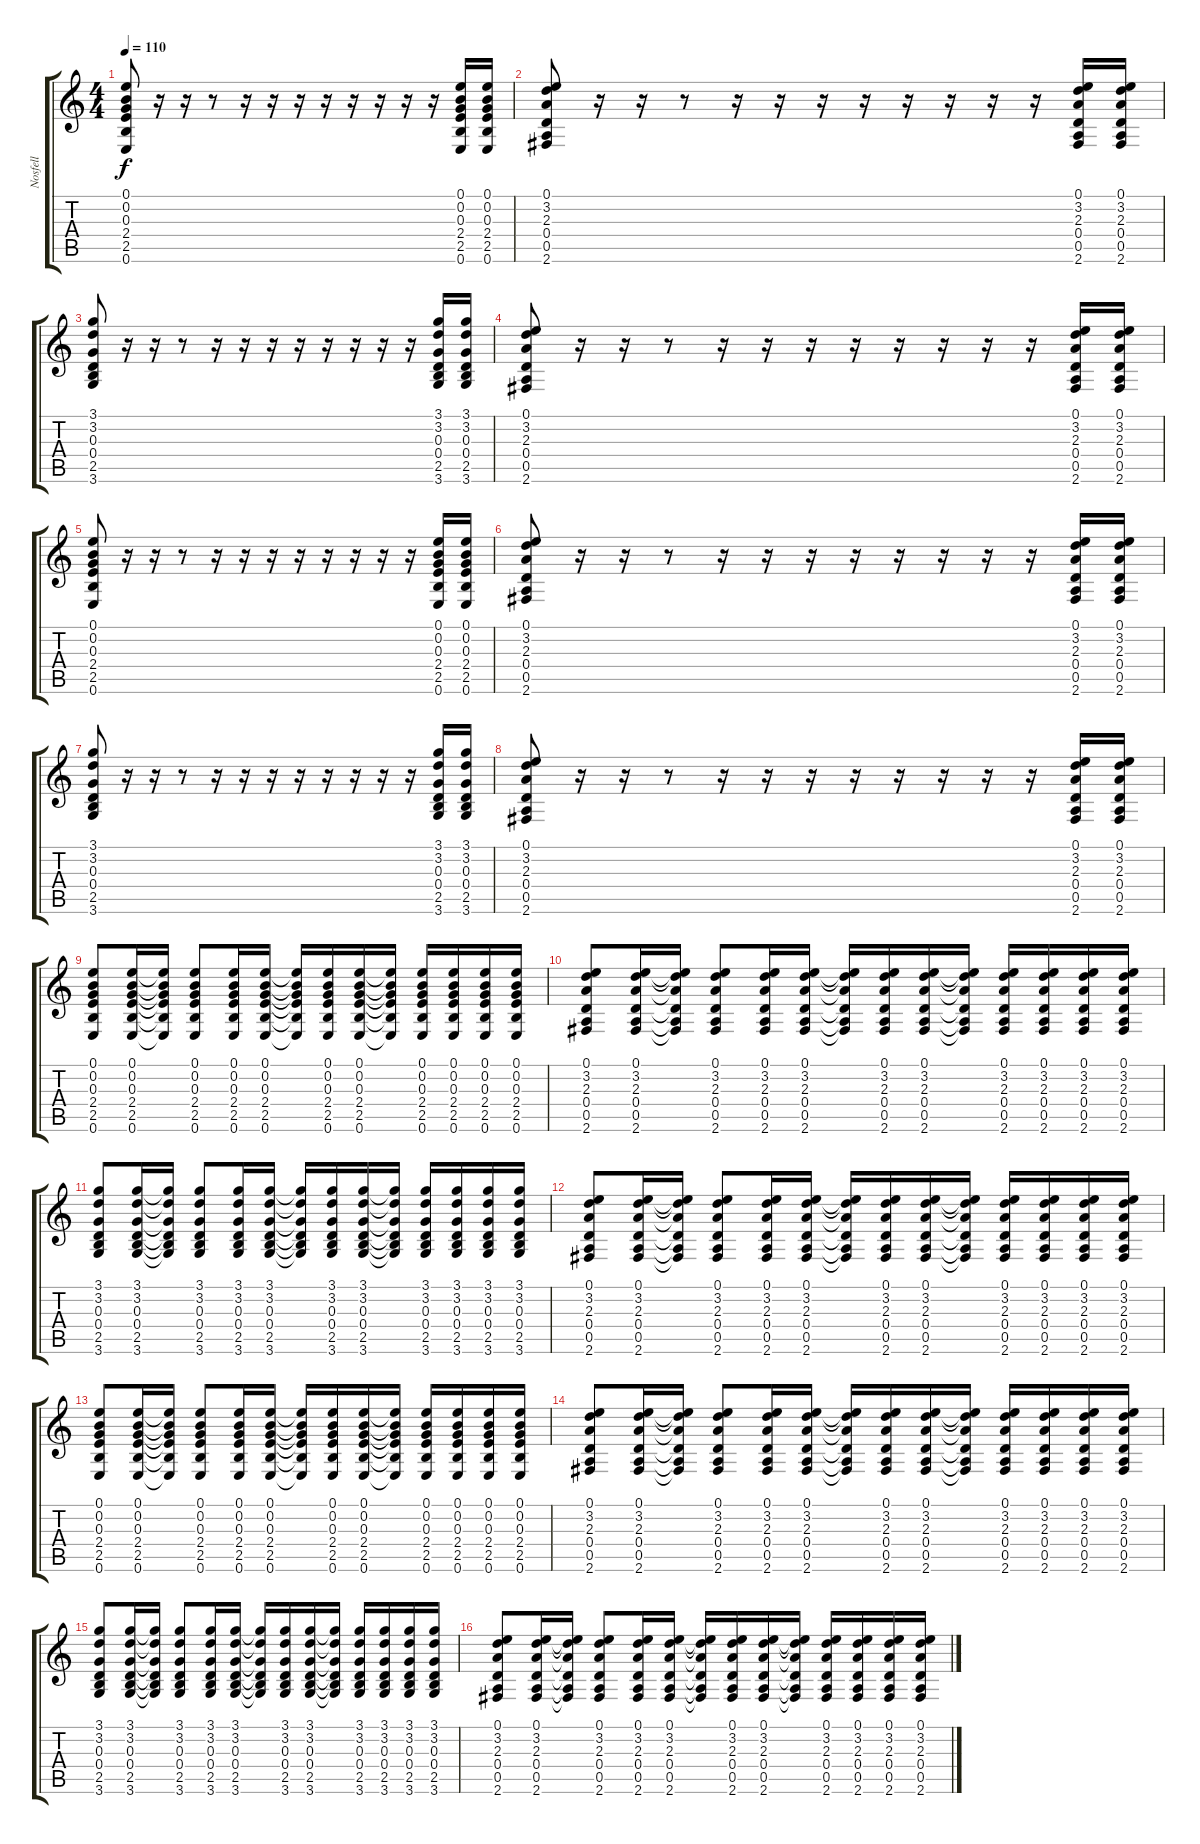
\track ("Nosfell" "Nosfell") {instrument acousticguitarnylon}
\staff {score tabs}
\tuning (E4 B3 G3 D3 A2 E2) {hide}
\ts (4 4)
\tempo 110
\clef g2
\ks c
(0.1 0.2 0.3 2.4 2.5 0.6).8{dy f} r.16 r.16 r.8 r.16 r.16 r.16 r.16 r.16 r.16 r.16 r.16 (0.1 0.2 0.3 2.4 2.5 0.6).16 (0.1 0.2 0.3 2.4 2.5 0.6).16 |
(0.1 3.2 2.3 0.4 0.5 2.6).8 r.16 r.16 r.8 r.16 r.16 r.16 r.16 r.16 r.16 r.16 r.16 (0.1 3.2 2.3 0.4 0.5 2.6).16 (0.1 3.2 2.3 0.4 0.5 2.6).16 |
(3.1 3.2 0.3 0.4 2.5 3.6).8 r.16 r.16 r.8 r.16 r.16 r.16 r.16 r.16 r.16 r.16 r.16 (3.1 3.2 0.3 0.4 2.5 3.6).16 (3.1 3.2 0.3 0.4 2.5 3.6).16 |
(0.1 3.2 2.3 0.4 0.5 2.6).8 r.16 r.16 r.8 r.16 r.16 r.16 r.16 r.16 r.16 r.16 r.16 (0.1 3.2 2.3 0.4 0.5 2.6).16 (0.1 3.2 2.3 0.4 0.5 2.6).16 |
(0.1 0.2 0.3 2.4 2.5 0.6).8 r.16 r.16 r.8 r.16 r.16 r.16 r.16 r.16 r.16 r.16 r.16 (0.1 0.2 0.3 2.4 2.5 0.6).16 (0.1 0.2 0.3 2.4 2.5 0.6).16 |
(0.1 3.2 2.3 0.4 0.5 2.6).8 r.16 r.16 r.8 r.16 r.16 r.16 r.16 r.16 r.16 r.16 r.16 (0.1 3.2 2.3 0.4 0.5 2.6).16 (0.1 3.2 2.3 0.4 0.5 2.6).16 |
(3.1 3.2 0.3 0.4 2.5 3.6).8 r.16 r.16 r.8 r.16 r.16 r.16 r.16 r.16 r.16 r.16 r.16 (3.1 3.2 0.3 0.4 2.5 3.6).16 (3.1 3.2 0.3 0.4 2.5 3.6).16 |
(0.1 3.2 2.3 0.4 0.5 2.6).8 r.16 r.16 r.8 r.16 r.16 r.16 r.16 r.16 r.16 r.16 r.16 (0.1 3.2 2.3 0.4 0.5 2.6).16 (0.1 3.2 2.3 0.4 0.5 2.6).16 |
(0.1 0.2 0.3 2.4 2.5 0.6).8 (0.1 0.2 0.3 2.4 2.5 0.6).16 (0.1{t} 0.2{t} 0.3{t} 2.4{t} 2.5{t} 0.6{t}).16 (0.1 0.2 0.3 2.4 2.5 0.6).8 (0.1 0.2 0.3 2.4 2.5 0.6).16 (0.1 0.2 0.3 2.4 2.5 0.6).16 (0.1{t} 0.2{t} 0.3{t} 2.4{t} 2.5{t} 0.6{t}).16 (0.1 0.2 0.3 2.4 2.5 0.6).16 (0.1 0.2 0.3 2.4 2.5 0.6).16 (0.1{t} 0.2{t} 0.3{t} 2.4{t} 2.5{t} 0.6{t}).16 (0.1 0.2 0.3 2.4 2.5 0.6).16 (0.1 0.2 0.3 2.4 2.5 0.6).16 (0.1 0.2 0.3 2.4 2.5 0.6).16 (0.1 0.2 0.3 2.4 2.5 0.6).16 |
(0.1 3.2 2.3 0.4 0.5 2.6).8 (0.1 3.2 2.3 0.4 0.5 2.6).16 (0.1{t} 3.2{t} 2.3{t} 0.4{t} 0.5{t} 2.6{t}).16 (0.1 3.2 2.3 0.4 0.5 2.6).8 (0.1 3.2 2.3 0.4 0.5 2.6).16 (0.1 3.2 2.3 0.4 0.5 2.6).16 (0.1{t} 3.2{t} 2.3{t} 0.4{t} 0.5{t} 2.6{t}).16 (0.1 3.2 2.3 0.4 0.5 2.6).16 (0.1 3.2 2.3 0.4 0.5 2.6).16 (0.1{t} 3.2{t} 2.3{t} 0.4{t} 0.5{t} 2.6{t}).16 (0.1 3.2 2.3 0.4 0.5 2.6).16 (0.1 3.2 2.3 0.4 0.5 2.6).16 (0.1 3.2 2.3 0.4 0.5 2.6).16 (0.1 3.2 2.3 0.4 0.5 2.6).16 |
(3.1 3.2 0.3 0.4 2.5 3.6).8 (3.1 3.2 0.3 0.4 2.5 3.6).16 (3.1{t} 3.2{t} 0.3{t} 0.4{t} 2.5{t} 3.6{t}).16 (3.1 3.2 0.3 0.4 2.5 3.6).8 (3.1 3.2 0.3 0.4 2.5 3.6).16 (3.1 3.2 0.3 0.4 2.5 3.6).16 (3.1{t} 3.2{t} 0.3{t} 0.4{t} 2.5{t} 3.6{t}).16 (3.1 3.2 0.3 0.4 2.5 3.6).16 (3.1 3.2 0.3 0.4 2.5 3.6).16 (3.1{t} 3.2{t} 0.3{t} 0.4{t} 2.5{t} 3.6{t}).16 (3.1 3.2 0.3 0.4 2.5 3.6).16 (3.1 3.2 0.3 0.4 2.5 3.6).16 (3.1 3.2 0.3 0.4 2.5 3.6).16 (3.1 3.2 0.3 0.4 2.5 3.6).16 |
(0.1 3.2 2.3 0.4 0.5 2.6).8 (0.1 3.2 2.3 0.4 0.5 2.6).16 (0.1{t} 3.2{t} 2.3{t} 0.4{t} 0.5{t} 2.6{t}).16 (0.1 3.2 2.3 0.4 0.5 2.6).8 (0.1 3.2 2.3 0.4 0.5 2.6).16 (0.1 3.2 2.3 0.4 0.5 2.6).16 (0.1{t} 3.2{t} 2.3{t} 0.4{t} 0.5{t} 2.6{t}).16 (0.1 3.2 2.3 0.4 0.5 2.6).16 (0.1 3.2 2.3 0.4 0.5 2.6).16 (0.1{t} 3.2{t} 2.3{t} 0.4{t} 0.5{t} 2.6{t}).16 (0.1 3.2 2.3 0.4 0.5 2.6).16 (0.1 3.2 2.3 0.4 0.5 2.6).16 (0.1 3.2 2.3 0.4 0.5 2.6).16 (0.1 3.2 2.3 0.4 0.5 2.6).16 |
(0.1 0.2 0.3 2.4 2.5 0.6).8 (0.1 0.2 0.3 2.4 2.5 0.6).16 (0.1{t} 0.2{t} 0.3{t} 2.4{t} 2.5{t} 0.6{t}).16 (0.1 0.2 0.3 2.4 2.5 0.6).8 (0.1 0.2 0.3 2.4 2.5 0.6).16 (0.1 0.2 0.3 2.4 2.5 0.6).16 (0.1{t} 0.2{t} 0.3{t} 2.4{t} 2.5{t} 0.6{t}).16 (0.1 0.2 0.3 2.4 2.5 0.6).16 (0.1 0.2 0.3 2.4 2.5 0.6).16 (0.1{t} 0.2{t} 0.3{t} 2.4{t} 2.5{t} 0.6{t}).16 (0.1 0.2 0.3 2.4 2.5 0.6).16 (0.1 0.2 0.3 2.4 2.5 0.6).16 (0.1 0.2 0.3 2.4 2.5 0.6).16 (0.1 0.2 0.3 2.4 2.5 0.6).16 |
(0.1 3.2 2.3 0.4 0.5 2.6).8 (0.1 3.2 2.3 0.4 0.5 2.6).16 (0.1{t} 3.2{t} 2.3{t} 0.4{t} 0.5{t} 2.6{t}).16 (0.1 3.2 2.3 0.4 0.5 2.6).8 (0.1 3.2 2.3 0.4 0.5 2.6).16 (0.1 3.2 2.3 0.4 0.5 2.6).16 (0.1{t} 3.2{t} 2.3{t} 0.4{t} 0.5{t} 2.6{t}).16 (0.1 3.2 2.3 0.4 0.5 2.6).16 (0.1 3.2 2.3 0.4 0.5 2.6).16 (0.1{t} 3.2{t} 2.3{t} 0.4{t} 0.5{t} 2.6{t}).16 (0.1 3.2 2.3 0.4 0.5 2.6).16 (0.1 3.2 2.3 0.4 0.5 2.6).16 (0.1 3.2 2.3 0.4 0.5 2.6).16 (0.1 3.2 2.3 0.4 0.5 2.6).16 |
(3.1 3.2 0.3 0.4 2.5 3.6).8 (3.1 3.2 0.3 0.4 2.5 3.6).16 (3.1{t} 3.2{t} 0.3{t} 0.4{t} 2.5{t} 3.6{t}).16 (3.1 3.2 0.3 0.4 2.5 3.6).8 (3.1 3.2 0.3 0.4 2.5 3.6).16 (3.1 3.2 0.3 0.4 2.5 3.6).16 (3.1{t} 3.2{t} 0.3{t} 0.4{t} 2.5{t} 3.6{t}).16 (3.1 3.2 0.3 0.4 2.5 3.6).16 (3.1 3.2 0.3 0.4 2.5 3.6).16 (3.1{t} 3.2{t} 0.3{t} 0.4{t} 2.5{t} 3.6{t}).16 (3.1 3.2 0.3 0.4 2.5 3.6).16 (3.1 3.2 0.3 0.4 2.5 3.6).16 (3.1 3.2 0.3 0.4 2.5 3.6).16 (3.1 3.2 0.3 0.4 2.5 3.6).16 |
(0.1 3.2 2.3 0.4 0.5 2.6).8 (0.1 3.2 2.3 0.4 0.5 2.6).16 (0.1{t} 3.2{t} 2.3{t} 0.4{t} 0.5{t} 2.6{t}).16 (0.1 3.2 2.3 0.4 0.5 2.6).8 (0.1 3.2 2.3 0.4 0.5 2.6).16 (0.1 3.2 2.3 0.4 0.5 2.6).16 (0.1{t} 3.2{t} 2.3{t} 0.4{t} 0.5{t} 2.6{t}).16 (0.1 3.2 2.3 0.4 0.5 2.6).16 (0.1 3.2 2.3 0.4 0.5 2.6).16 (0.1{t} 3.2{t} 2.3{t} 0.4{t} 0.5{t} 2.6{t}).16 (0.1 3.2 2.3 0.4 0.5 2.6).16 (0.1 3.2 2.3 0.4 0.5 2.6).16 (0.1 3.2 2.3 0.4 0.5 2.6).16 (0.1 3.2 2.3 0.4 0.5 2.6).16
